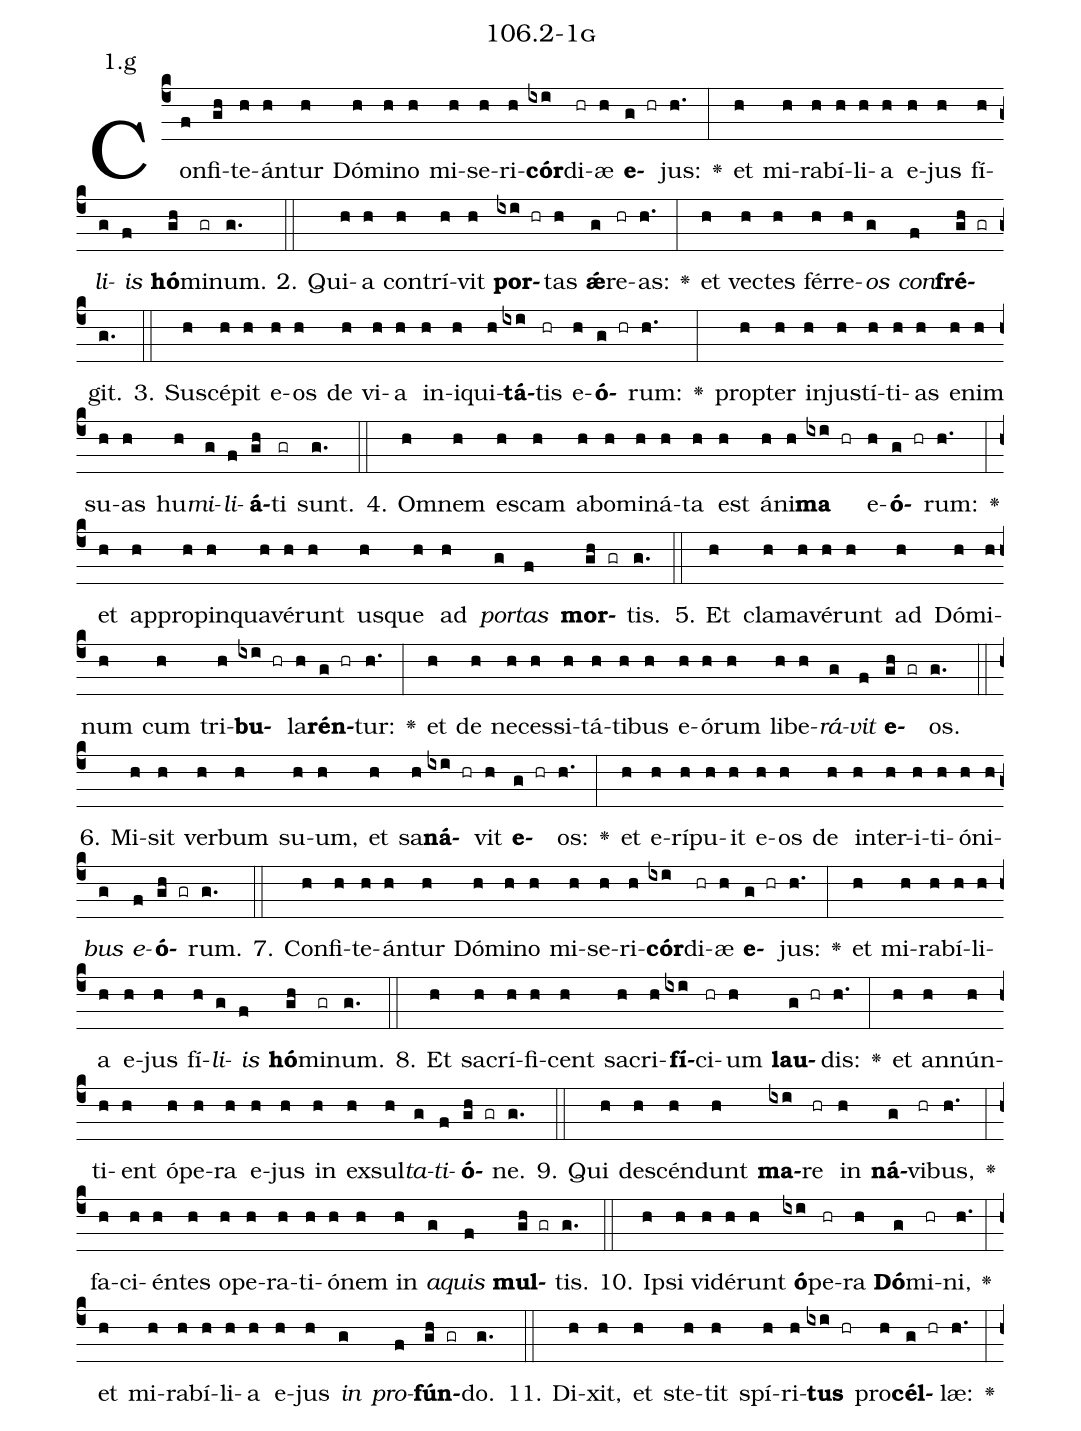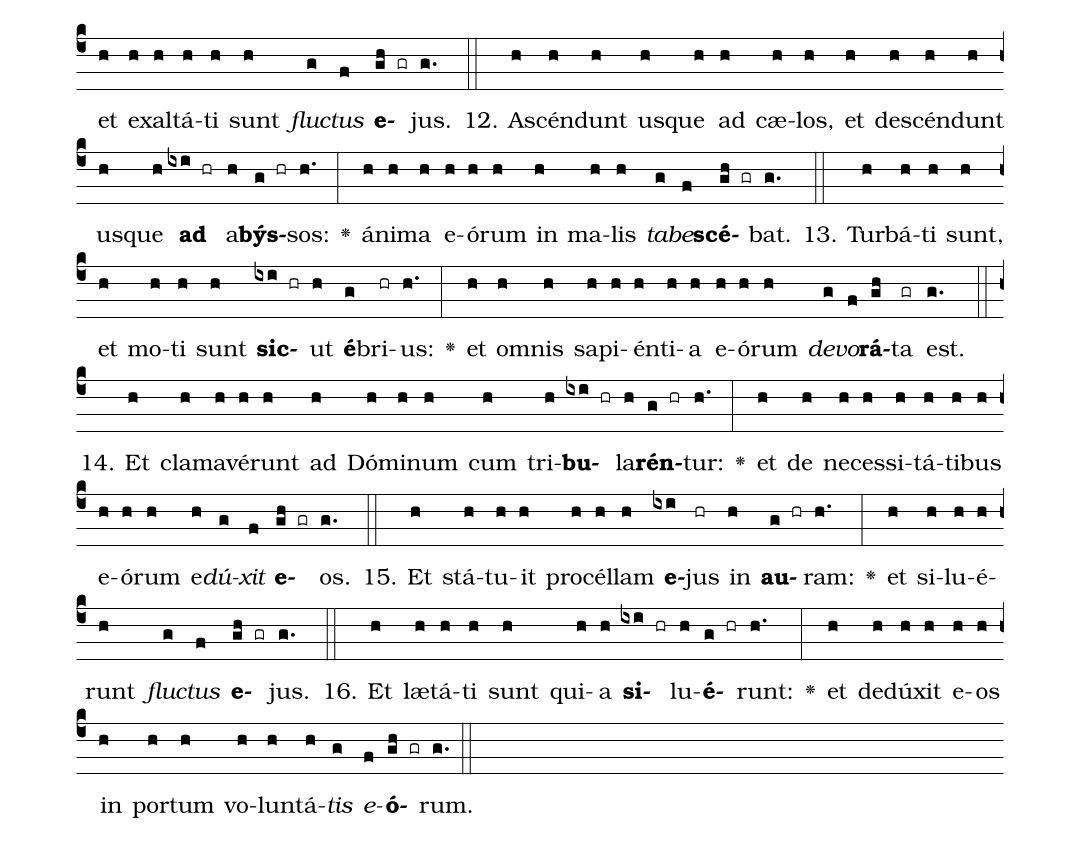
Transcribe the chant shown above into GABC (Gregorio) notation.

name: 106.2-1g;
annotation: 1.g;
%%
(c4)Con(f)fi(gh)te(h)án(h)tur(h) Dó(h)mi(h)no(h) mi(h)se(h)ri(h)<b>cór</b>(ixi)di(hr)æ(h) <b>e</b>(g hr)jus:(h.) <v>\greheightstar</v>(:) et(h) mi(h)ra(h)bí(h)li(h)a(h) e(h)jus(h) fí(h)<i>li</i>(g)<i>is</i>(f) <b>hó</b>(gh)mi(gr)num.(g.) (::)
2. Qui(h)a(h) con(h)trí(h)vit(h) <b>por</b>(ixi hr)tas(h) <b>ǽ</b>(g)re(hr)as:(h.) <v>\greheightstar</v>(:) et(h) vec(h)tes(h) fér(h)re(h)<i>os</i>(g) <i>con</i>(f)<b>fré</b>(gh gr)git.(g.) (::)
3. Su(h)scé(h)pit(h) e(h)os(h) de(h) vi(h)a(h) in(h)i(h)qui(h)<b>tá</b>(ixi)tis(hr) e(h)<b>ó</b>(g hr)rum:(h.) <v>\greheightstar</v>(:) prop(h)ter(h) in(h)jus(h)tí(h)ti(h)as(h) e(h)nim(h) su(h)as(h) hu(h)<i>mi</i>(g)<i>li</i>(f)<b>á</b>(gh)ti(gr) sunt.(g.) (::)
4. Om(h)nem(h) es(h)cam(h) ab(h)o(h)mi(h)ná(h)ta(h) est(h) á(h)ni(h)<b>ma</b>(ixi hr) e(h)<b>ó</b>(g hr)rum:(h.) <v>\greheightstar</v>(:) et(h) ap(h)pro(h)pin(h)qua(h)vé(h)runt(h) us(h)que(h) ad(h) <i>por</i>(g)<i>tas</i>(f) <b>mor</b>(gh gr)tis.(g.) (::)
5. Et(h) cla(h)ma(h)vé(h)runt(h) ad(h) Dó(h)mi(h)num(h) cum(h) tri(h)<b>bu</b>(ixi hr)la(h)<b>rén</b>(g hr)tur:(h.) <v>\greheightstar</v>(:) et(h) de(h) ne(h)ces(h)si(h)tá(h)ti(h)bus(h) e(h)ó(h)rum(h) li(h)be(h)<i>rá</i>(g)<i>vit</i>(f) <b>e</b>(gh gr)os.(g.) (::)
6. Mi(h)sit(h) ver(h)bum(h) su(h)um,(h) et(h) sa(h)<b>ná</b>(ixi hr)vit(h) <b>e</b>(g hr)os:(h.) <v>\greheightstar</v>(:) et(h) e(h)rí(h)pu(h)it(h) e(h)os(h) de(h) in(h)ter(h)i(h)ti(h)ó(h)ni(h)<i>bus</i>(g) <i>e</i>(f)<b>ó</b>(gh gr)rum.(g.) (::)
7. Con(h)fi(h)te(h)án(h)tur(h) Dó(h)mi(h)no(h) mi(h)se(h)ri(h)<b>cór</b>(ixi)di(hr)æ(h) <b>e</b>(g hr)jus:(h.) <v>\greheightstar</v>(:) et(h) mi(h)ra(h)bí(h)li(h)a(h) e(h)jus(h) fí(h)<i>li</i>(g)<i>is</i>(f) <b>hó</b>(gh)mi(gr)num.(g.) (::)
8. Et(h) sa(h)crí(h)fi(h)cent(h) sa(h)cri(h)<b>fí</b>(ixi)ci(hr)um(h) <b>lau</b>(g hr)dis:(h.) <v>\greheightstar</v>(:) et(h) an(h)nún(h)ti(h)ent(h) ó(h)pe(h)ra(h) e(h)jus(h) in(h) ex(h)sul(h)<i>ta</i>(g)<i>ti</i>(f)<b>ó</b>(gh gr)ne.(g.) (::)
9. Qui(h) de(h)scén(h)dunt(h) <b>ma</b>(ixi)re(hr) in(h) <b>ná</b>(g)vi(hr)bus,(h.) <v>\greheightstar</v>(:) fa(h)ci(h)én(h)tes(h) o(h)pe(h)ra(h)ti(h)ó(h)nem(h) in(h) <i>a</i>(g)<i>quis</i>(f) <b>mul</b>(gh gr)tis.(g.) (::)
10. Ip(h)si(h) vi(h)dé(h)runt(h) <b>ó</b>(ixi)pe(hr)ra(h) <b>Dó</b>(g)mi(hr)ni,(h.) <v>\greheightstar</v>(:) et(h) mi(h)ra(h)bí(h)li(h)a(h) e(h)jus(h) <i>in</i>(g) <i>pro</i>(f)<b>fún</b>(gh gr)do.(g.) (::)
11. Di(h)xit,(h) et(h) ste(h)tit(h) spí(h)ri(h)<b>tus</b>(ixi hr) pro(h)<b>cél</b>(g hr)læ:(h.) <v>\greheightstar</v>(:) et(h) ex(h)al(h)tá(h)ti(h) sunt(h) <i>fluc</i>(g)<i>tus</i>(f) <b>e</b>(gh gr)jus.(g.) (::)
12. A(h)scén(h)dunt(h) us(h)que(h) ad(h) cæ(h)los,(h) et(h) de(h)scén(h)dunt(h) us(h)que(h) <b>ad</b>(ixi hr) a(h)<b>býs</b>(g hr)sos:(h.) <v>\greheightstar</v>(:) á(h)ni(h)ma(h) e(h)ó(h)rum(h) in(h) ma(h)lis(h) <i>ta</i>(g)<i>be</i>(f)<b>scé</b>(gh gr)bat.(g.) (::)
13. Tur(h)bá(h)ti(h) sunt,(h) et(h) mo(h)ti(h) sunt(h) <b>sic</b>(ixi hr)ut(h) <b>é</b>(g)bri(hr)us:(h.) <v>\greheightstar</v>(:) et(h) om(h)nis(h) sa(h)pi(h)én(h)ti(h)a(h) e(h)ó(h)rum(h) <i>de</i>(g)<i>vo</i>(f)<b>rá</b>(gh)ta(gr) est.(g.) (::)
14. Et(h) cla(h)ma(h)vé(h)runt(h) ad(h) Dó(h)mi(h)num(h) cum(h) tri(h)<b>bu</b>(ixi hr)la(h)<b>rén</b>(g hr)tur:(h.) <v>\greheightstar</v>(:) et(h) de(h) ne(h)ces(h)si(h)tá(h)ti(h)bus(h) e(h)ó(h)rum(h) e(h)<i>dú</i>(g)<i>xit</i>(f) <b>e</b>(gh gr)os.(g.) (::)
15. Et(h) stá(h)tu(h)it(h) pro(h)cél(h)lam(h) <b>e</b>(ixi)jus(hr) in(h) <b>au</b>(g hr)ram:(h.) <v>\greheightstar</v>(:) et(h) si(h)lu(h)é(h)runt(h) <i>fluc</i>(g)<i>tus</i>(f) <b>e</b>(gh gr)jus.(g.) (::)
16. Et(h) læ(h)tá(h)ti(h) sunt(h) qui(h)a(h) <b>si</b>(ixi hr)lu(h)<b>é</b>(g hr)runt:(h.) <v>\greheightstar</v>(:) et(h) de(h)dú(h)xit(h) e(h)os(h) in(h) por(h)tum(h) vo(h)lun(h)tá(h)<i>tis</i>(g) <i>e</i>(f)<b>ó</b>(gh gr)rum.(g.) (::)
